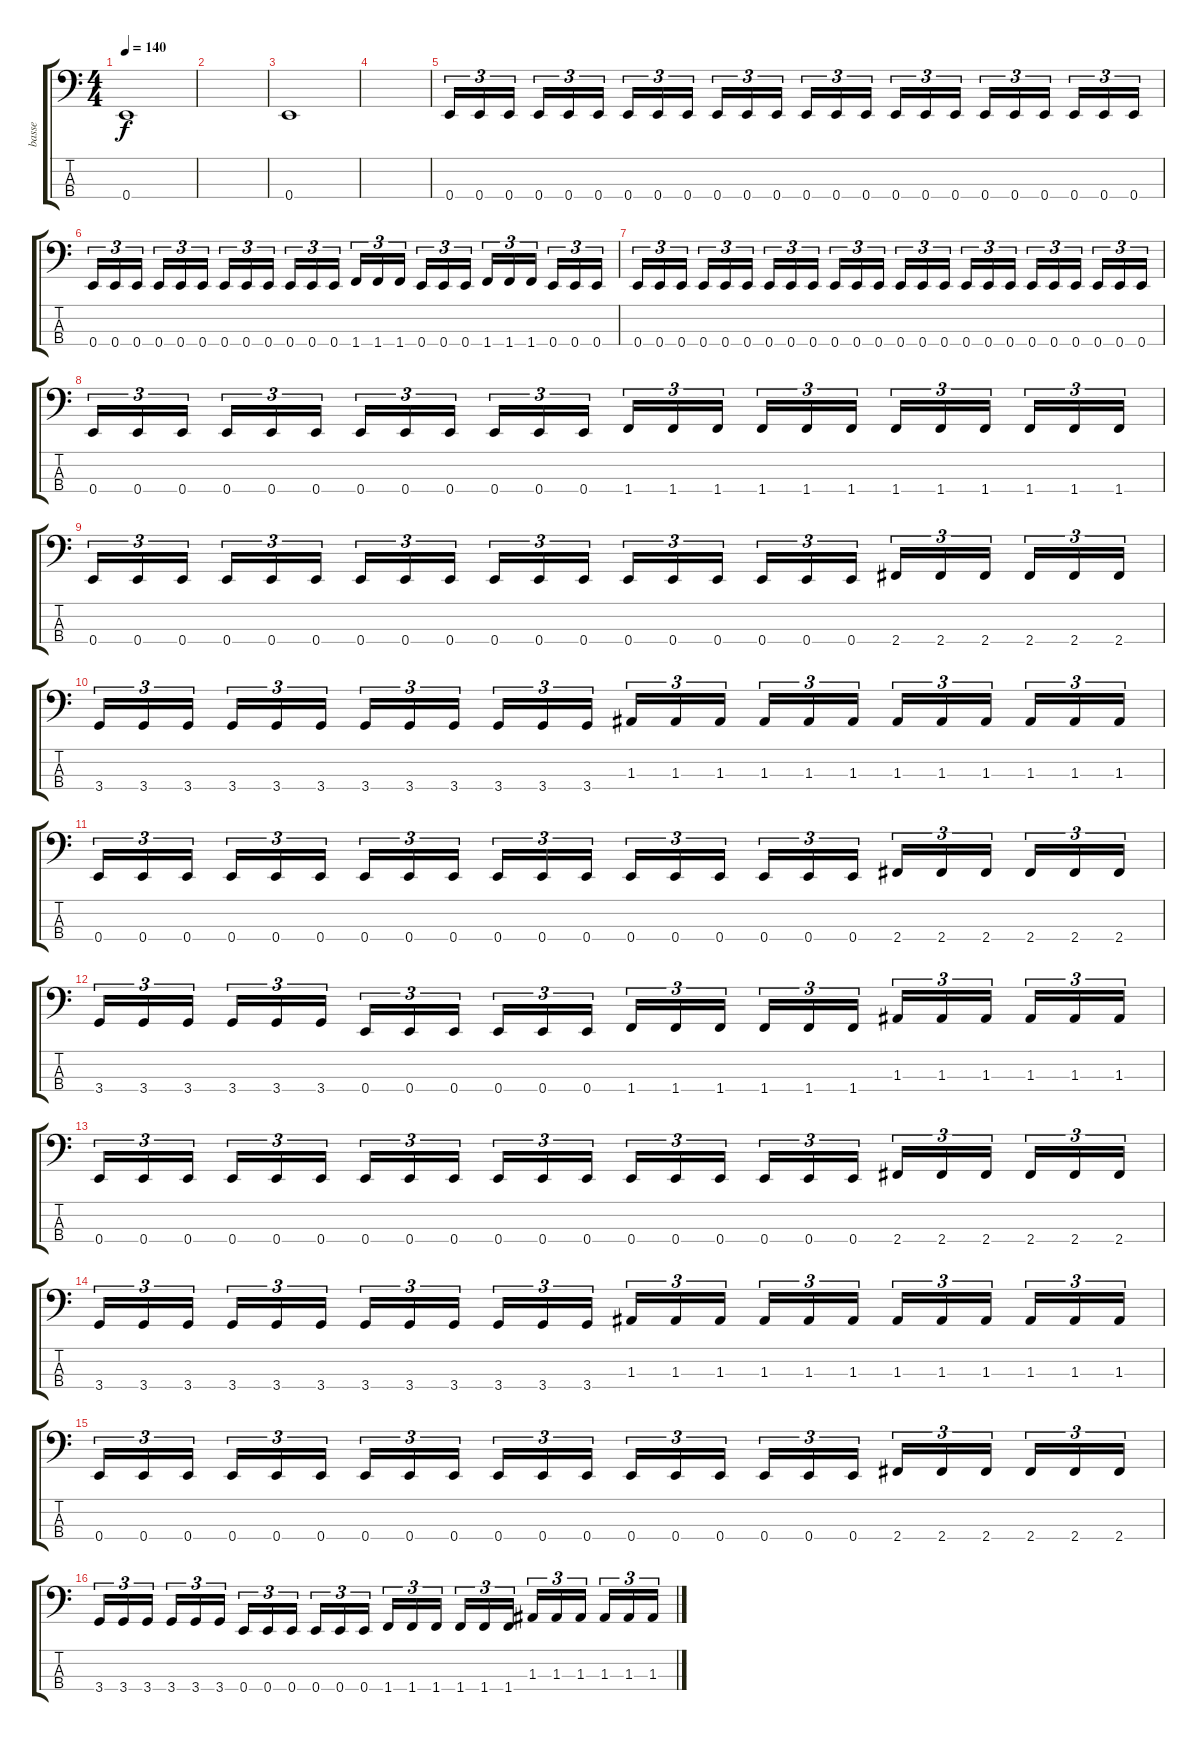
\track ("basse" "basse") {instrument electricbasspick}
\staff {score tabs}
\tuning (G2 D2 A1 E1) {hide}
\ts (4 4)
\tempo 140
\clef f4
\ks c
0.4.1{dy f} |
|
0.4.1 |
|
0.4.16{tu (3 2)} 0.4.16{tu (3 2)} 0.4.16{tu (3 2)} 0.4.16{tu (3 2)} 0.4.16{tu (3 2)} 0.4.16{tu (3 2)} 0.4.16{tu (3 2)} 0.4.16{tu (3 2)} 0.4.16{tu (3 2)} 0.4.16{tu (3 2)} 0.4.16{tu (3 2)} 0.4.16{tu (3 2)} 0.4.16{tu (3 2)} 0.4.16{tu (3 2)} 0.4.16{tu (3 2)} 0.4.16{tu (3 2)} 0.4.16{tu (3 2)} 0.4.16{tu (3 2)} 0.4.16{tu (3 2)} 0.4.16{tu (3 2)} 0.4.16{tu (3 2)} 0.4.16{tu (3 2)} 0.4.16{tu (3 2)} 0.4.16{tu (3 2)} |
0.4.16{tu (3 2)} 0.4.16{tu (3 2)} 0.4.16{tu (3 2)} 0.4.16{tu (3 2)} 0.4.16{tu (3 2)} 0.4.16{tu (3 2)} 0.4.16{tu (3 2)} 0.4.16{tu (3 2)} 0.4.16{tu (3 2)} 0.4.16{tu (3 2)} 0.4.16{tu (3 2)} 0.4.16{tu (3 2)} 1.4.16{tu (3 2)} 1.4.16{tu (3 2)} 1.4.16{tu (3 2)} 0.4.16{tu (3 2)} 0.4.16{tu (3 2)} 0.4.16{tu (3 2)} 1.4.16{tu (3 2)} 1.4.16{tu (3 2)} 1.4.16{tu (3 2)} 0.4.16{tu (3 2)} 0.4.16{tu (3 2)} 0.4.16{tu (3 2)} |
0.4.16{tu (3 2)} 0.4.16{tu (3 2)} 0.4.16{tu (3 2)} 0.4.16{tu (3 2)} 0.4.16{tu (3 2)} 0.4.16{tu (3 2)} 0.4.16{tu (3 2)} 0.4.16{tu (3 2)} 0.4.16{tu (3 2)} 0.4.16{tu (3 2)} 0.4.16{tu (3 2)} 0.4.16{tu (3 2)} 0.4.16{tu (3 2)} 0.4.16{tu (3 2)} 0.4.16{tu (3 2)} 0.4.16{tu (3 2)} 0.4.16{tu (3 2)} 0.4.16{tu (3 2)} 0.4.16{tu (3 2)} 0.4.16{tu (3 2)} 0.4.16{tu (3 2)} 0.4.16{tu (3 2)} 0.4.16{tu (3 2)} 0.4.16{tu (3 2)} |
0.4.16{tu (3 2)} 0.4.16{tu (3 2)} 0.4.16{tu (3 2)} 0.4.16{tu (3 2)} 0.4.16{tu (3 2)} 0.4.16{tu (3 2)} 0.4.16{tu (3 2)} 0.4.16{tu (3 2)} 0.4.16{tu (3 2)} 0.4.16{tu (3 2)} 0.4.16{tu (3 2)} 0.4.16{tu (3 2)} 1.4.16{tu (3 2)} 1.4.16{tu (3 2)} 1.4.16{tu (3 2)} 1.4.16{tu (3 2)} 1.4.16{tu (3 2)} 1.4.16{tu (3 2)} 1.4.16{tu (3 2)} 1.4.16{tu (3 2)} 1.4.16{tu (3 2)} 1.4.16{tu (3 2)} 1.4.16{tu (3 2)} 1.4.16{tu (3 2)} |
0.4.16{tu (3 2)} 0.4.16{tu (3 2)} 0.4.16{tu (3 2)} 0.4.16{tu (3 2)} 0.4.16{tu (3 2)} 0.4.16{tu (3 2)} 0.4.16{tu (3 2)} 0.4.16{tu (3 2)} 0.4.16{tu (3 2)} 0.4.16{tu (3 2)} 0.4.16{tu (3 2)} 0.4.16{tu (3 2)} 0.4.16{tu (3 2)} 0.4.16{tu (3 2)} 0.4.16{tu (3 2)} 0.4.16{tu (3 2)} 0.4.16{tu (3 2)} 0.4.16{tu (3 2)} 2.4.16{tu (3 2)} 2.4.16{tu (3 2)} 2.4.16{tu (3 2)} 2.4.16{tu (3 2)} 2.4.16{tu (3 2)} 2.4.16{tu (3 2)} |
3.4.16{tu (3 2)} 3.4.16{tu (3 2)} 3.4.16{tu (3 2)} 3.4.16{tu (3 2)} 3.4.16{tu (3 2)} 3.4.16{tu (3 2)} 3.4.16{tu (3 2)} 3.4.16{tu (3 2)} 3.4.16{tu (3 2)} 3.4.16{tu (3 2)} 3.4.16{tu (3 2)} 3.4.16{tu (3 2)} 1.3.16{tu (3 2)} 1.3.16{tu (3 2)} 1.3.16{tu (3 2)} 1.3.16{tu (3 2)} 1.3.16{tu (3 2)} 1.3.16{tu (3 2)} 1.3.16{tu (3 2)} 1.3.16{tu (3 2)} 1.3.16{tu (3 2)} 1.3.16{tu (3 2)} 1.3.16{tu (3 2)} 1.3.16{tu (3 2)} |
0.4.16{tu (3 2)} 0.4.16{tu (3 2)} 0.4.16{tu (3 2)} 0.4.16{tu (3 2)} 0.4.16{tu (3 2)} 0.4.16{tu (3 2)} 0.4.16{tu (3 2)} 0.4.16{tu (3 2)} 0.4.16{tu (3 2)} 0.4.16{tu (3 2)} 0.4.16{tu (3 2)} 0.4.16{tu (3 2)} 0.4.16{tu (3 2)} 0.4.16{tu (3 2)} 0.4.16{tu (3 2)} 0.4.16{tu (3 2)} 0.4.16{tu (3 2)} 0.4.16{tu (3 2)} 2.4.16{tu (3 2)} 2.4.16{tu (3 2)} 2.4.16{tu (3 2)} 2.4.16{tu (3 2)} 2.4.16{tu (3 2)} 2.4.16{tu (3 2)} |
3.4.16{tu (3 2)} 3.4.16{tu (3 2)} 3.4.16{tu (3 2)} 3.4.16{tu (3 2)} 3.4.16{tu (3 2)} 3.4.16{tu (3 2)} 0.4.16{tu (3 2)} 0.4.16{tu (3 2)} 0.4.16{tu (3 2)} 0.4.16{tu (3 2)} 0.4.16{tu (3 2)} 0.4.16{tu (3 2)} 1.4.16{tu (3 2)} 1.4.16{tu (3 2)} 1.4.16{tu (3 2)} 1.4.16{tu (3 2)} 1.4.16{tu (3 2)} 1.4.16{tu (3 2)} 1.3.16{tu (3 2)} 1.3.16{tu (3 2)} 1.3.16{tu (3 2)} 1.3.16{tu (3 2)} 1.3.16{tu (3 2)} 1.3.16{tu (3 2)} |
0.4.16{tu (3 2)} 0.4.16{tu (3 2)} 0.4.16{tu (3 2)} 0.4.16{tu (3 2)} 0.4.16{tu (3 2)} 0.4.16{tu (3 2)} 0.4.16{tu (3 2)} 0.4.16{tu (3 2)} 0.4.16{tu (3 2)} 0.4.16{tu (3 2)} 0.4.16{tu (3 2)} 0.4.16{tu (3 2)} 0.4.16{tu (3 2)} 0.4.16{tu (3 2)} 0.4.16{tu (3 2)} 0.4.16{tu (3 2)} 0.4.16{tu (3 2)} 0.4.16{tu (3 2)} 2.4.16{tu (3 2)} 2.4.16{tu (3 2)} 2.4.16{tu (3 2)} 2.4.16{tu (3 2)} 2.4.16{tu (3 2)} 2.4.16{tu (3 2)} |
3.4.16{tu (3 2)} 3.4.16{tu (3 2)} 3.4.16{tu (3 2)} 3.4.16{tu (3 2)} 3.4.16{tu (3 2)} 3.4.16{tu (3 2)} 3.4.16{tu (3 2)} 3.4.16{tu (3 2)} 3.4.16{tu (3 2)} 3.4.16{tu (3 2)} 3.4.16{tu (3 2)} 3.4.16{tu (3 2)} 1.3.16{tu (3 2)} 1.3.16{tu (3 2)} 1.3.16{tu (3 2)} 1.3.16{tu (3 2)} 1.3.16{tu (3 2)} 1.3.16{tu (3 2)} 1.3.16{tu (3 2)} 1.3.16{tu (3 2)} 1.3.16{tu (3 2)} 1.3.16{tu (3 2)} 1.3.16{tu (3 2)} 1.3.16{tu (3 2)} |
0.4.16{tu (3 2)} 0.4.16{tu (3 2)} 0.4.16{tu (3 2)} 0.4.16{tu (3 2)} 0.4.16{tu (3 2)} 0.4.16{tu (3 2)} 0.4.16{tu (3 2)} 0.4.16{tu (3 2)} 0.4.16{tu (3 2)} 0.4.16{tu (3 2)} 0.4.16{tu (3 2)} 0.4.16{tu (3 2)} 0.4.16{tu (3 2)} 0.4.16{tu (3 2)} 0.4.16{tu (3 2)} 0.4.16{tu (3 2)} 0.4.16{tu (3 2)} 0.4.16{tu (3 2)} 2.4.16{tu (3 2)} 2.4.16{tu (3 2)} 2.4.16{tu (3 2)} 2.4.16{tu (3 2)} 2.4.16{tu (3 2)} 2.4.16{tu (3 2)} |
3.4.16{tu (3 2)} 3.4.16{tu (3 2)} 3.4.16{tu (3 2)} 3.4.16{tu (3 2)} 3.4.16{tu (3 2)} 3.4.16{tu (3 2)} 0.4.16{tu (3 2)} 0.4.16{tu (3 2)} 0.4.16{tu (3 2)} 0.4.16{tu (3 2)} 0.4.16{tu (3 2)} 0.4.16{tu (3 2)} 1.4.16{tu (3 2)} 1.4.16{tu (3 2)} 1.4.16{tu (3 2)} 1.4.16{tu (3 2)} 1.4.16{tu (3 2)} 1.4.16{tu (3 2)} 1.3.16{tu (3 2)} 1.3.16{tu (3 2)} 1.3.16{tu (3 2)} 1.3.16{tu (3 2)} 1.3.16{tu (3 2)} 1.3.16{tu (3 2)}
